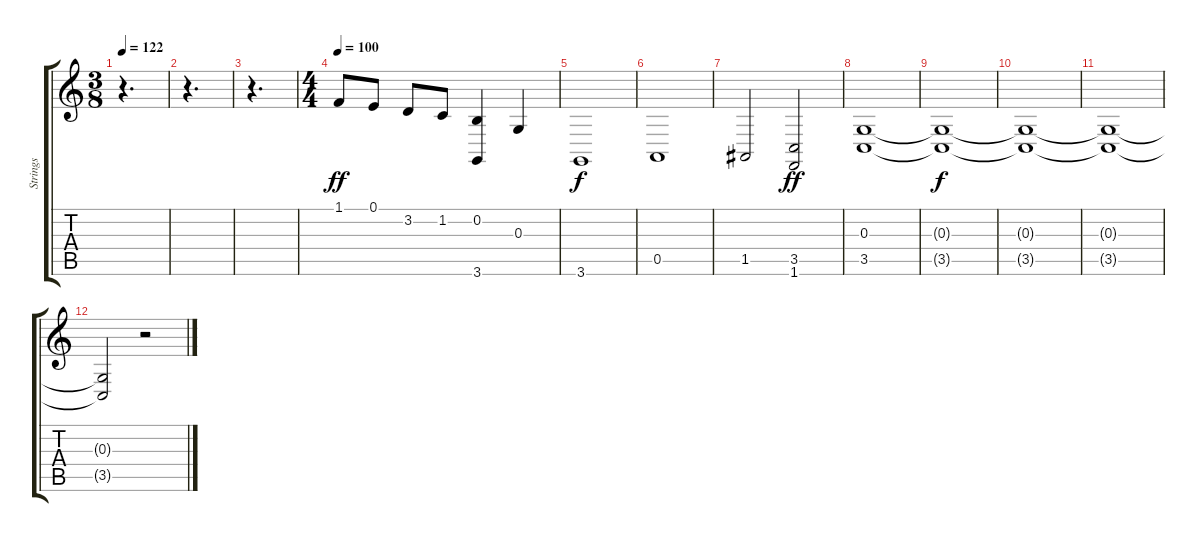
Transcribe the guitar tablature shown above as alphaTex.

\track ("Strings" "Strings") {instrument stringensemble1}
\staff {score tabs}
\tuning (E4 B3 G3 D3 A2 E2) {hide}
\ts (3 8)
\tempo 122
\clef g2
\ks c
r.4{d dy f} |
r.4{d} |
r.4{d} |
\ts (4 4)
\tempo 100
1.1.8{dy ff} 0.1.8 3.2.8 1.2.8 (0.2 3.6).4 0.3.4 |
3.6.1{dy f} |
0.5.1 |
1.5.2 (3.5 1.6).2{dy ff} |
(0.3 3.5).1 |
(0.3{t} 3.5{t}).1{dy f} |
(0.3{t} 3.5{t}).1 |
(0.3{t} 3.5{t}).1 |
(0.3{t} 3.5{t}).2 r.2
